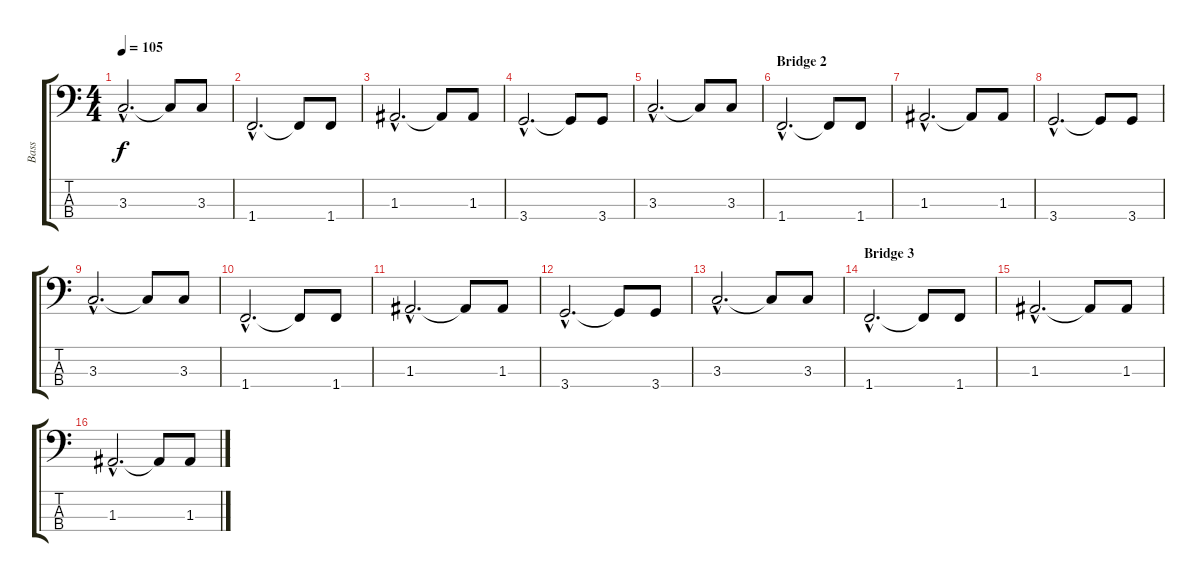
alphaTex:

\track ("Bass" "Bass") {instrument electricbasspick}
\staff {score tabs}
\tuning (G2 D2 A1 E1) {hide}
\ts (4 4)
\tempo 105
\clef f4
\ks c
3.3{hac}.2{d dy f} 3.3{t}.8 3.3.8 |
1.4{hac}.2{d} 1.4{t}.8 1.4.8 |
1.3{hac}.2{d} 1.3{t}.8 1.3.8 |
3.4{hac}.2{d} 3.4{t}.8 3.4.8 |
3.3{hac}.2{d} 3.3{t}.8 3.3.8 |
\section ("" "Bridge 2")
1.4{hac}.2{d} 1.4{t}.8 1.4.8 |
1.3{hac}.2{d} 1.3{t}.8 1.3.8 |
3.4{hac}.2{d} 3.4{t}.8 3.4.8 |
3.3{hac}.2{d} 3.3{t}.8 3.3.8 |
1.4{hac}.2{d} 1.4{t}.8 1.4.8 |
1.3{hac}.2{d} 1.3{t}.8 1.3.8 |
3.4{hac}.2{d} 3.4{t}.8 3.4.8 |
3.3{hac}.2{d} 3.3{t}.8 3.3.8 |
\section ("" "Bridge 3")
1.4{hac}.2{d} 1.4{t}.8 1.4.8 |
1.3{hac}.2{d} 1.3{t}.8 1.3.8 |
1.3{hac}.2{d} 1.3{t}.8 1.3.8
